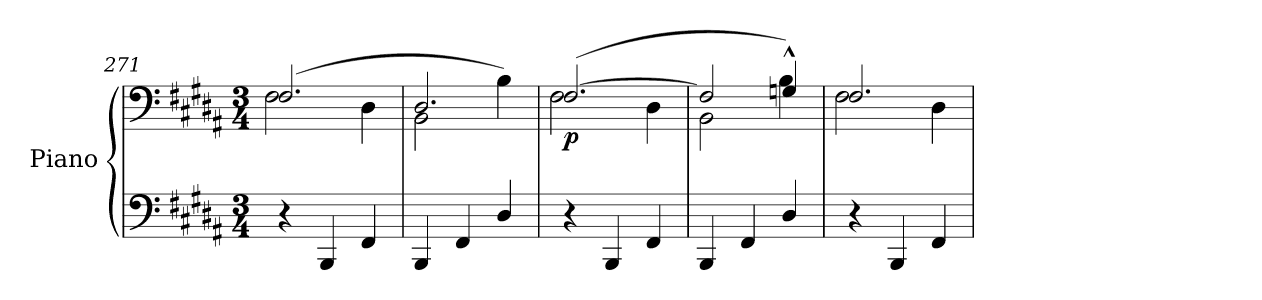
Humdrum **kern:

**kern	**kern	**dynam
*part1	*part1	*part1
*staff2	*staff1	*staff1/2
*I"Piano	*	*
*I'Pno	*	*
*clefF4	*clefF4	*
*k[f#c#g#d#a#]	*k[f#c#g#d#a#]	*
*B:	*B:	*
*M3/4	*M3/4	*
=271	=271	=271
*	*^	*
4r	(2.F#/	2F#\	.
4BBB/	.	.	.
4FF#/	.	4D#\	.
=272	=272	=272	=272
4BBB/	2.D#/	2BB\	.
4FF#/	.	.	.
4D#/	.	4B\)	.
=273	=273	=273	=273
!	!	!	!LO:DY:b
4r	([2.F#/	2F#\	p
4BBB/	.	.	.
4FF#/	.	4D#\	.
=274	=274	=274	=274
4BBB/	2F#/]	2BB\	.
4FF#/	.	.	.
4D#/	4Gn^^/	4B\)	.
=275	=275	=275	=275
4r	2.F#/	2F#\	.
4BBB/	.	.	.
4FF#/	.	4D#\	.
*	*v	*v	*
=	=	=
*-	*-	*-
